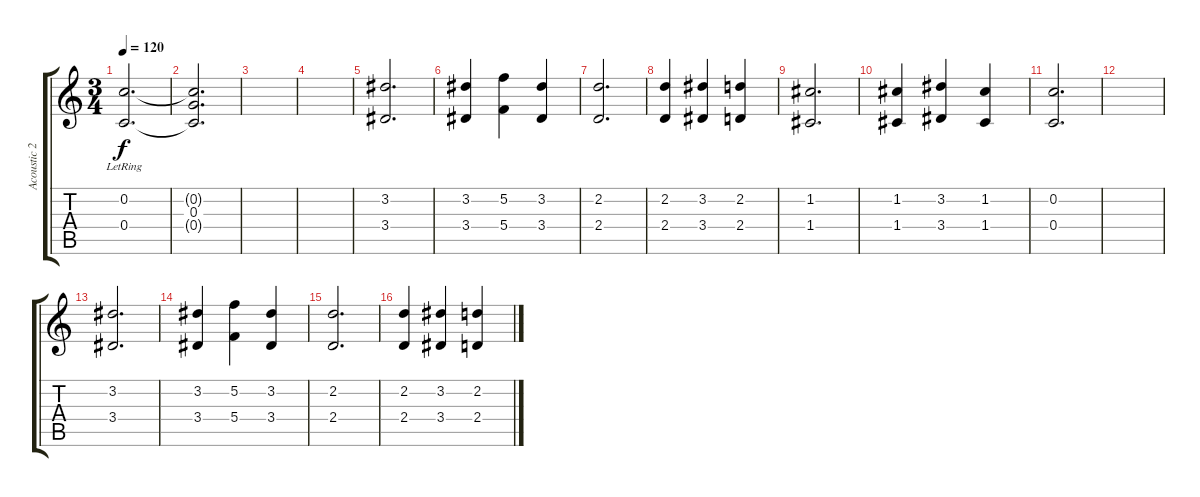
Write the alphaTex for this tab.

\track ("Acoustic 2" "Acoustic 2") {instrument acousticguitarsteel}
\staff {score tabs}
\tuning (Eb4 C4 G3 C3 G2 C2) {hide}
\ts (3 4)
\tempo 120
\clef g2
\ks c
(0.2{lr} 0.4{lr}).2{d dy f} |
(0.2{t} 0.3 0.4{t}).2{d} |
|
|
(3.2 3.4).2{d} |
(3.2 3.4).4 (5.2 5.4).4 (3.2 3.4).4 |
(2.2 2.4).2{d} |
(2.2 2.4).4 (3.2 3.4).4 (2.2 2.4).4 |
(1.2 1.4).2{d} |
(1.2 1.4).4 (3.2 3.4).4 (1.2 1.4).4 |
(0.2 0.4).2{d} |
|
(3.2 3.4).2{d} |
(3.2 3.4).4 (5.2 5.4).4 (3.2 3.4).4 |
(2.2 2.4).2{d} |
(2.2 2.4).4 (3.2 3.4).4 (2.2 2.4).4
